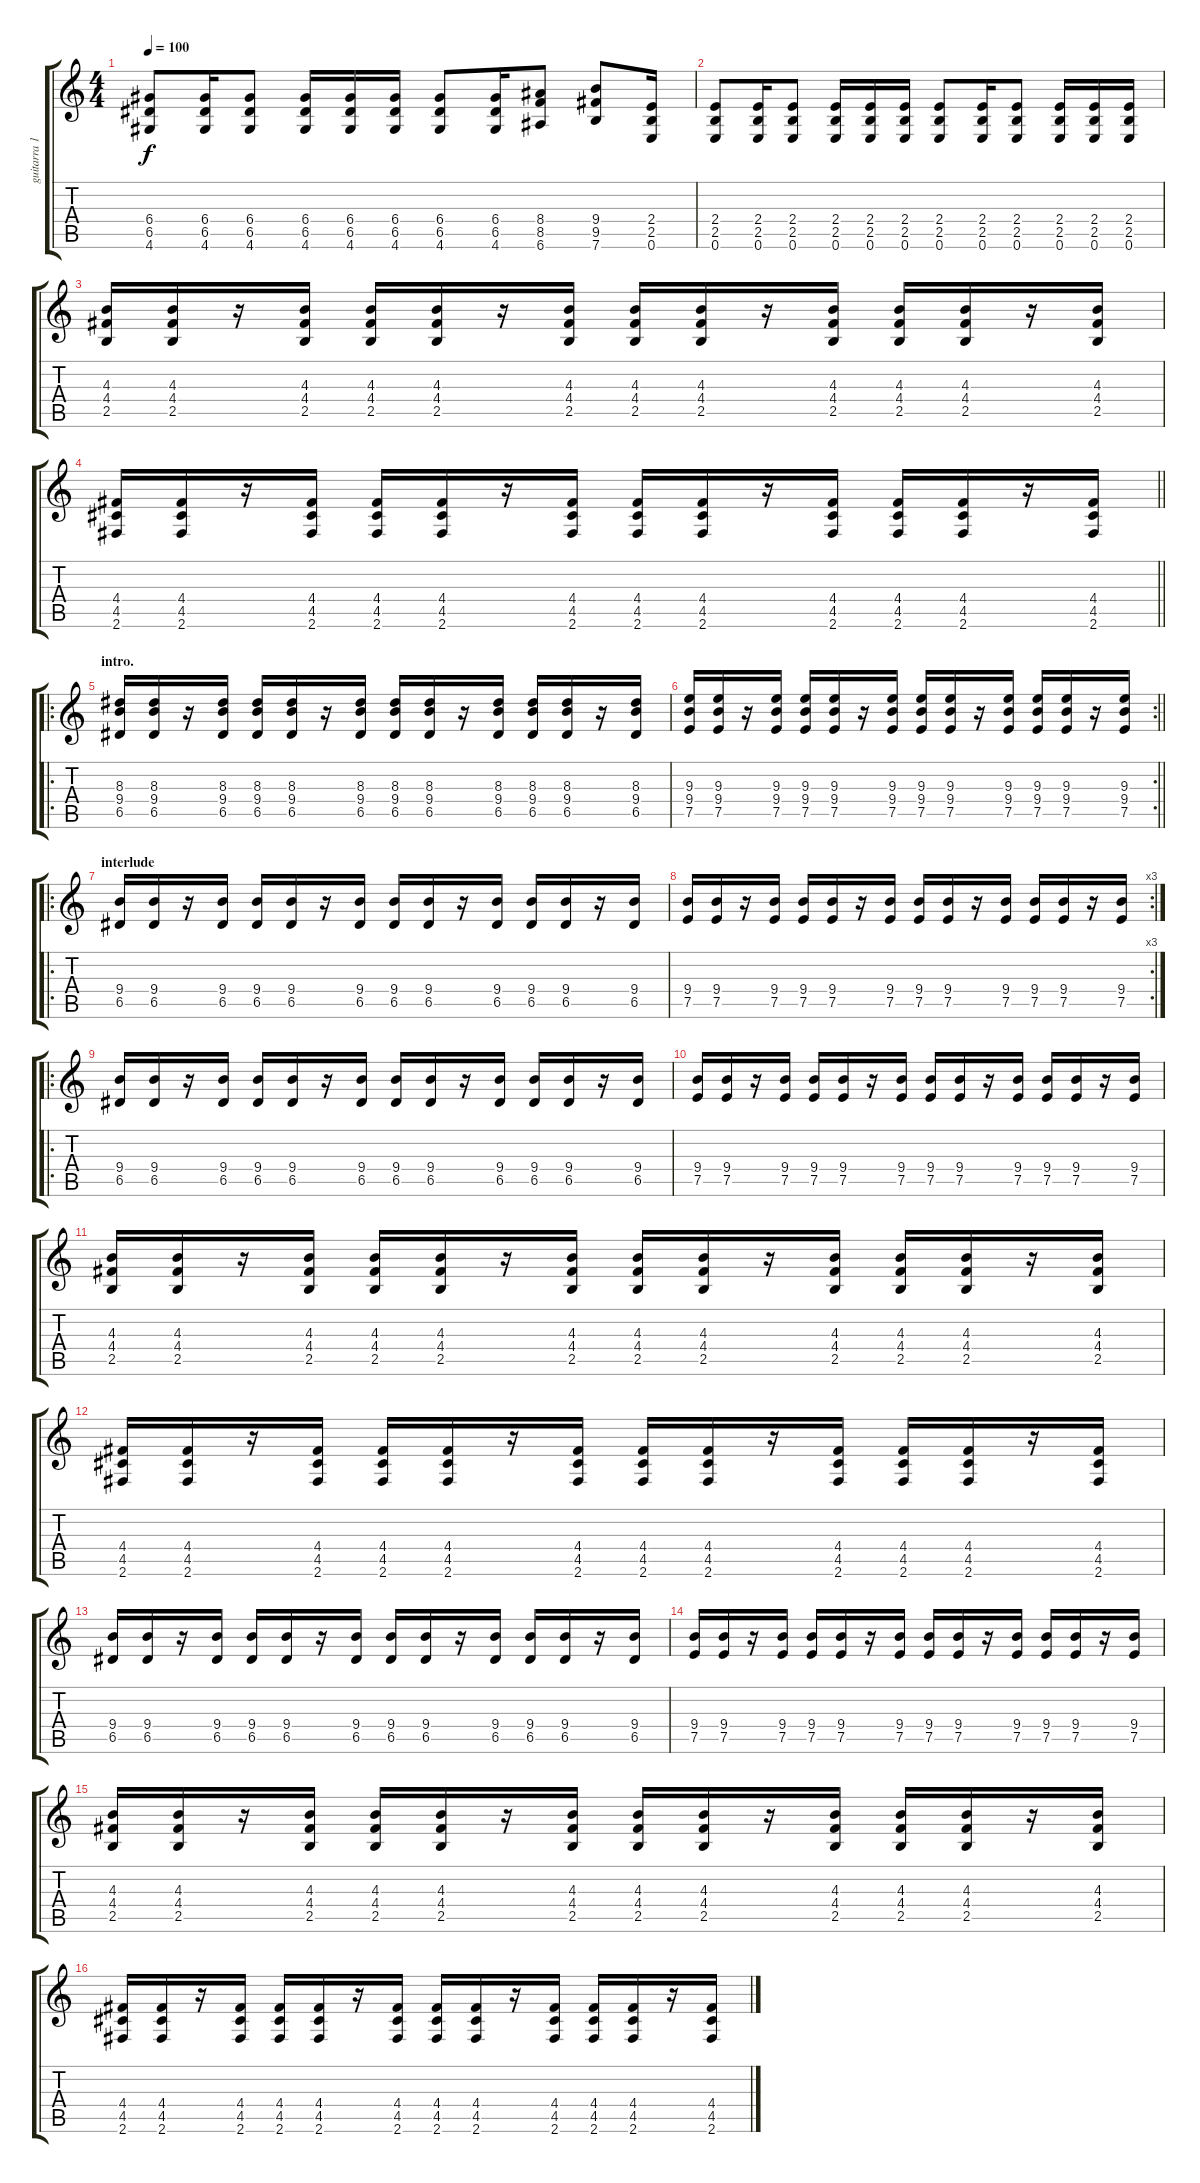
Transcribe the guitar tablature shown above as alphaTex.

\track ("guitarra 1" "guitarra 1") {instrument overdrivenguitar}
\staff {score tabs}
\tuning (E4 B3 G3 D3 A2 E2) {hide}
\ts (4 4)
\tempo 100
\clef g2
\ks c
(6.4 6.5 4.6).8{dy f} (6.4 6.5 4.6).16 (6.4 6.5 4.6).8 (6.4 6.5 4.6).16 (6.4 6.5 4.6).16 (6.4 6.5 4.6).16 (6.4 6.5 4.6).8 (6.4 6.5 4.6).16 (8.4 8.5 6.6).8 (9.4 9.5 7.6).8 (2.4 2.5 0.6).16 |
(2.4 2.5 0.6).8 (2.4 2.5 0.6).16 (2.4 2.5 0.6).8 (2.4 2.5 0.6).16 (2.4 2.5 0.6).16 (2.4 2.5 0.6).16 (2.4 2.5 0.6).8 (2.4 2.5 0.6).16 (2.4 2.5 0.6).8 (2.4 2.5 0.6).16 (2.4 2.5 0.6).16 (2.4 2.5 0.6).16 |
(4.3 4.4 2.5).16 (4.3 4.4 2.5).16 r.16 (4.3 4.4 2.5).16 (4.3 4.4 2.5).16 (4.3 4.4 2.5).16 r.16 (4.3 4.4 2.5).16 (4.3 4.4 2.5).16 (4.3 4.4 2.5).16 r.16 (4.3 4.4 2.5).16 (4.3 4.4 2.5).16 (4.3 4.4 2.5).16 r.16 (4.3 4.4 2.5).16 |
\barLineRight lightlight
(4.4 4.5 2.6).16 (4.4 4.5 2.6).16 r.16 (4.4 4.5 2.6).16 (4.4 4.5 2.6).16 (4.4 4.5 2.6).16 r.16 (4.4 4.5 2.6).16 (4.4 4.5 2.6).16 (4.4 4.5 2.6).16 r.16 (4.4 4.5 2.6).16 (4.4 4.5 2.6).16 (4.4 4.5 2.6).16 r.16 (4.4 4.5 2.6).16 |
\ro
\section ("" "intro.")
(8.3 9.4 6.5).16 (8.3 9.4 6.5).16 r.16 (8.3 9.4 6.5).16 (8.3 9.4 6.5).16 (8.3 9.4 6.5).16 r.16 (8.3 9.4 6.5).16 (8.3 9.4 6.5).16 (8.3 9.4 6.5).16 r.16 (8.3 9.4 6.5).16 (8.3 9.4 6.5).16 (8.3 9.4 6.5).16 r.16 (8.3 9.4 6.5).16 |
\rc 2
\barLineRight lightlight
(9.3 9.4 7.5).16 (9.3 9.4 7.5).16 r.16 (9.3 9.4 7.5).16 (9.3 9.4 7.5).16 (9.3 9.4 7.5).16 r.16 (9.3 9.4 7.5).16 (9.3 9.4 7.5).16 (9.3 9.4 7.5).16 r.16 (9.3 9.4 7.5).16 (9.3 9.4 7.5).16 (9.3 9.4 7.5).16 r.16 (9.3 9.4 7.5).16 |
\ro
\section ("" "interlude")
(9.4 6.5).16 (9.4 6.5).16 r.16 (9.4 6.5).16 (9.4 6.5).16 (9.4 6.5).16 r.16 (9.4 6.5).16 (9.4 6.5).16 (9.4 6.5).16 r.16 (9.4 6.5).16 (9.4 6.5).16 (9.4 6.5).16 r.16 (9.4 6.5).16 |
\rc 3
(9.4 7.5).16 (9.4 7.5).16 r.16 (9.4 7.5).16 (9.4 7.5).16 (9.4 7.5).16 r.16 (9.4 7.5).16 (9.4 7.5).16 (9.4 7.5).16 r.16 (9.4 7.5).16 (9.4 7.5).16 (9.4 7.5).16 r.16 (9.4 7.5).16 |
\ro
(9.4 6.5).16 (9.4 6.5).16 r.16 (9.4 6.5).16 (9.4 6.5).16 (9.4 6.5).16 r.16 (9.4 6.5).16 (9.4 6.5).16 (9.4 6.5).16 r.16 (9.4 6.5).16 (9.4 6.5).16 (9.4 6.5).16 r.16 (9.4 6.5).16 |
(9.4 7.5).16 (9.4 7.5).16 r.16 (9.4 7.5).16 (9.4 7.5).16 (9.4 7.5).16 r.16 (9.4 7.5).16 (9.4 7.5).16 (9.4 7.5).16 r.16 (9.4 7.5).16 (9.4 7.5).16 (9.4 7.5).16 r.16 (9.4 7.5).16 |
(4.3 4.4 2.5).16 (4.3 4.4 2.5).16 r.16 (4.3 4.4 2.5).16 (4.3 4.4 2.5).16 (4.3 4.4 2.5).16 r.16 (4.3 4.4 2.5).16 (4.3 4.4 2.5).16 (4.3 4.4 2.5).16 r.16 (4.3 4.4 2.5).16 (4.3 4.4 2.5).16 (4.3 4.4 2.5).16 r.16 (4.3 4.4 2.5).16 |
(4.4 4.5 2.6).16 (4.4 4.5 2.6).16 r.16 (4.4 4.5 2.6).16 (4.4 4.5 2.6).16 (4.4 4.5 2.6).16 r.16 (4.4 4.5 2.6).16 (4.4 4.5 2.6).16 (4.4 4.5 2.6).16 r.16 (4.4 4.5 2.6).16 (4.4 4.5 2.6).16 (4.4 4.5 2.6).16 r.16 (4.4 4.5 2.6).16 |
(9.4 6.5).16 (9.4 6.5).16 r.16 (9.4 6.5).16 (9.4 6.5).16 (9.4 6.5).16 r.16 (9.4 6.5).16 (9.4 6.5).16 (9.4 6.5).16 r.16 (9.4 6.5).16 (9.4 6.5).16 (9.4 6.5).16 r.16 (9.4 6.5).16 |
(9.4 7.5).16 (9.4 7.5).16 r.16 (9.4 7.5).16 (9.4 7.5).16 (9.4 7.5).16 r.16 (9.4 7.5).16 (9.4 7.5).16 (9.4 7.5).16 r.16 (9.4 7.5).16 (9.4 7.5).16 (9.4 7.5).16 r.16 (9.4 7.5).16 |
(4.3 4.4 2.5).16 (4.3 4.4 2.5).16 r.16 (4.3 4.4 2.5).16 (4.3 4.4 2.5).16 (4.3 4.4 2.5).16 r.16 (4.3 4.4 2.5).16 (4.3 4.4 2.5).16 (4.3 4.4 2.5).16 r.16 (4.3 4.4 2.5).16 (4.3 4.4 2.5).16 (4.3 4.4 2.5).16 r.16 (4.3 4.4 2.5).16 |
(4.4 4.5 2.6).16 (4.4 4.5 2.6).16 r.16 (4.4 4.5 2.6).16 (4.4 4.5 2.6).16 (4.4 4.5 2.6).16 r.16 (4.4 4.5 2.6).16 (4.4 4.5 2.6).16 (4.4 4.5 2.6).16 r.16 (4.4 4.5 2.6).16 (4.4 4.5 2.6).16 (4.4 4.5 2.6).16 r.16 (4.4 4.5 2.6).16
